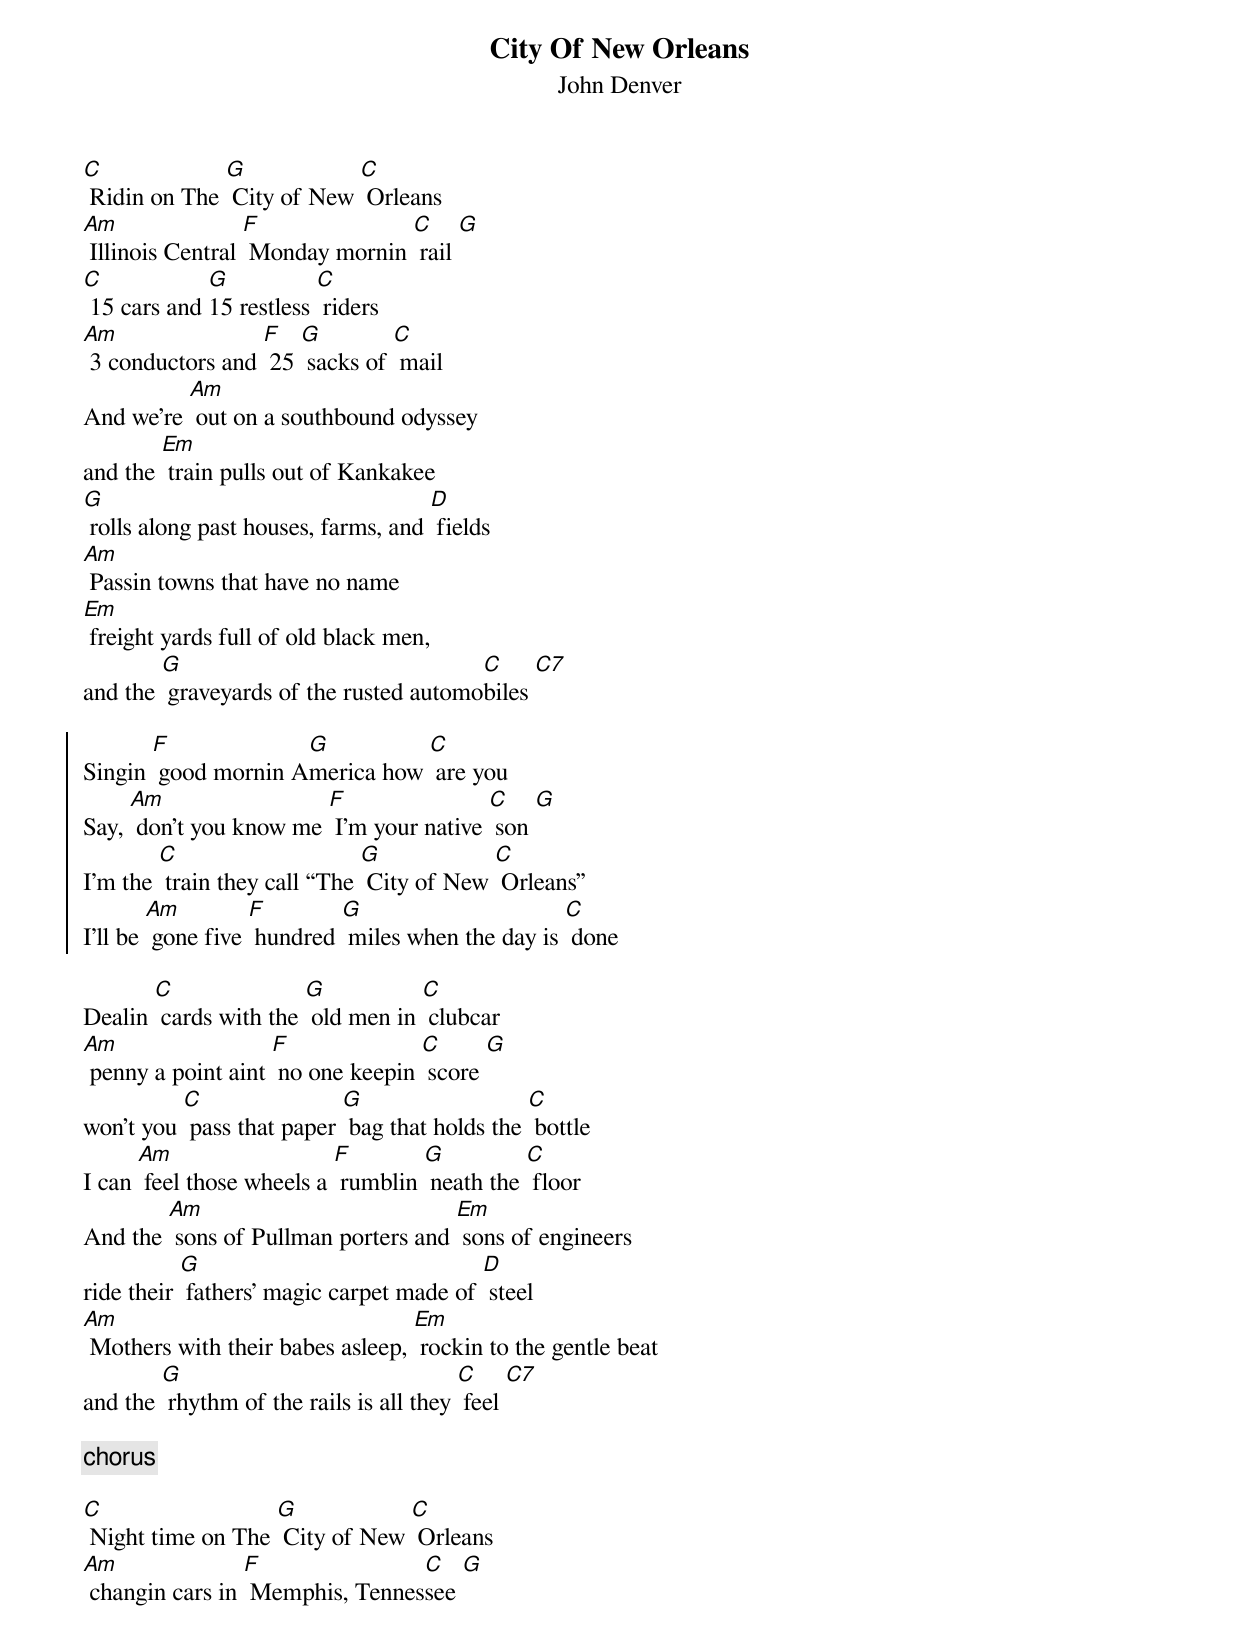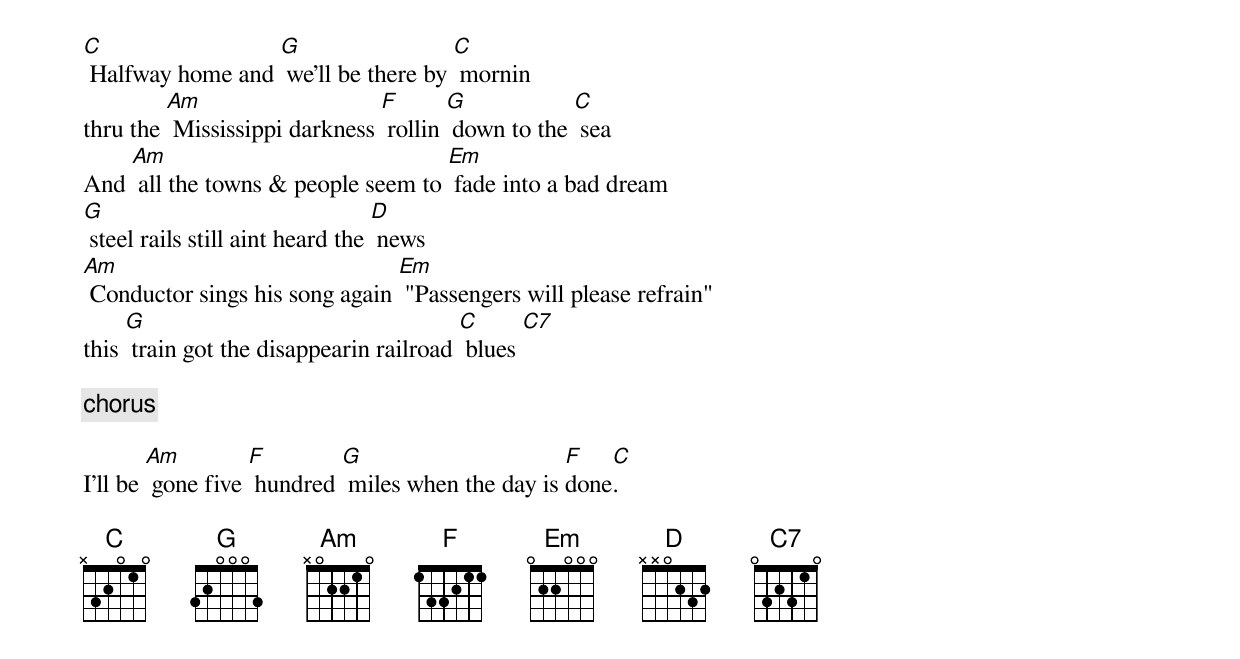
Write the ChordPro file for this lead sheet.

{title: City Of New Orleans}
{subtitle: John Denver}

[C] Ridin on The [G] City of New [C] Orleans
[Am] Illinois Central [F] Monday mornin [C] rail [G]
[C] 15 cars and [G]15 restless [C] riders
[Am] 3 conductors and [F] 25 [G] sacks of [C] mail
And we’re [Am] out on a southbound odyssey
and the [Em] train pulls out of Kankakee
[G] rolls along past houses, farms, and [D] fields
[Am] Passin towns that have no name
[Em] freight yards full of old black men,
and the [G] graveyards of the rusted automo[C]biles [C7]

{soc}
Singin [F] good mornin A[G]merica how [C] are you
Say, [Am] don’t you know me [F] I’m your native [C] son [G]
I’m the [C] train they call “The [G] City of New [C] Orleans”
I’ll be [Am] gone five [F] hundred [G] miles when the day is [C] done
{eoc}

Dealin [C] cards with the [G] old men in [C] clubcar
[Am] penny a point aint [F] no one keepin [C] score [G]
won’t you [C] pass that paper [G] bag that holds the [C] bottle
I can [Am] feel those wheels a [F] rumblin [G] neath the [C] floor
And the [Am] sons of Pullman porters and [Em] sons of engineers
ride their [G] fathers' magic carpet made of [D] steel
[Am] Mothers with their babes asleep, [Em] rockin to the gentle beat
and the [G] rhythm of the rails is all they [C] feel [C7]

{c:chorus}

[C] Night time on The [G] City of New [C] Orleans
[Am] changin cars in [F] Memphis, Tennes[C]see [G]
[C] Halfway home and [G] we'll be there by [C] mornin
thru the [Am] Mississippi darkness [F] rollin [G] down to the [C] sea
And [Am] all the towns & people seem to [Em] fade into a bad dream
[G] steel rails still aint heard the [D] news
[Am] Conductor sings his song again [Em] "Passengers will please refrain"
this [G] train got the disappearin railroad [C] blues [C7]

{c:chorus}

I'll be [Am] gone five [F] hundred [G] miles when the day is [F]done[C].

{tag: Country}
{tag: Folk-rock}
